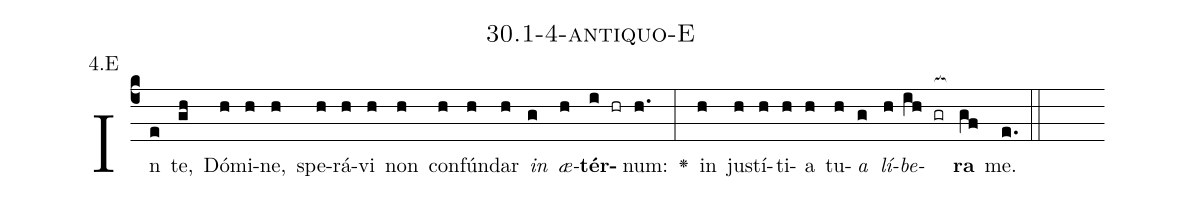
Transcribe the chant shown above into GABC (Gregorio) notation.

name: 30.1-4-antiquo-E;
annotation: 4.E;
%%
(c4)In(e) te,(gh) Dó(h)mi(h)ne,(h) spe(h)rá(h)vi(h) non(h) con(h)fún(h)dar(h) <i>in</i>(g) <i>æ</i>(h)<b>tér</b>(i hr)num:(h.) <v>\greheightstar</v>(:) in(h) jus(h)tí(h)ti(h)a(h) tu(h)<i>a</i>(g) <i>lí</i>(h)<i>be</i>(ih gr[ocb:1{])<b>ra</b>(gf[ocb:0}]) me.(e.) (::)


%E(h) u(g) o(h) u(ih) a(gf) e.(e.) (::)
